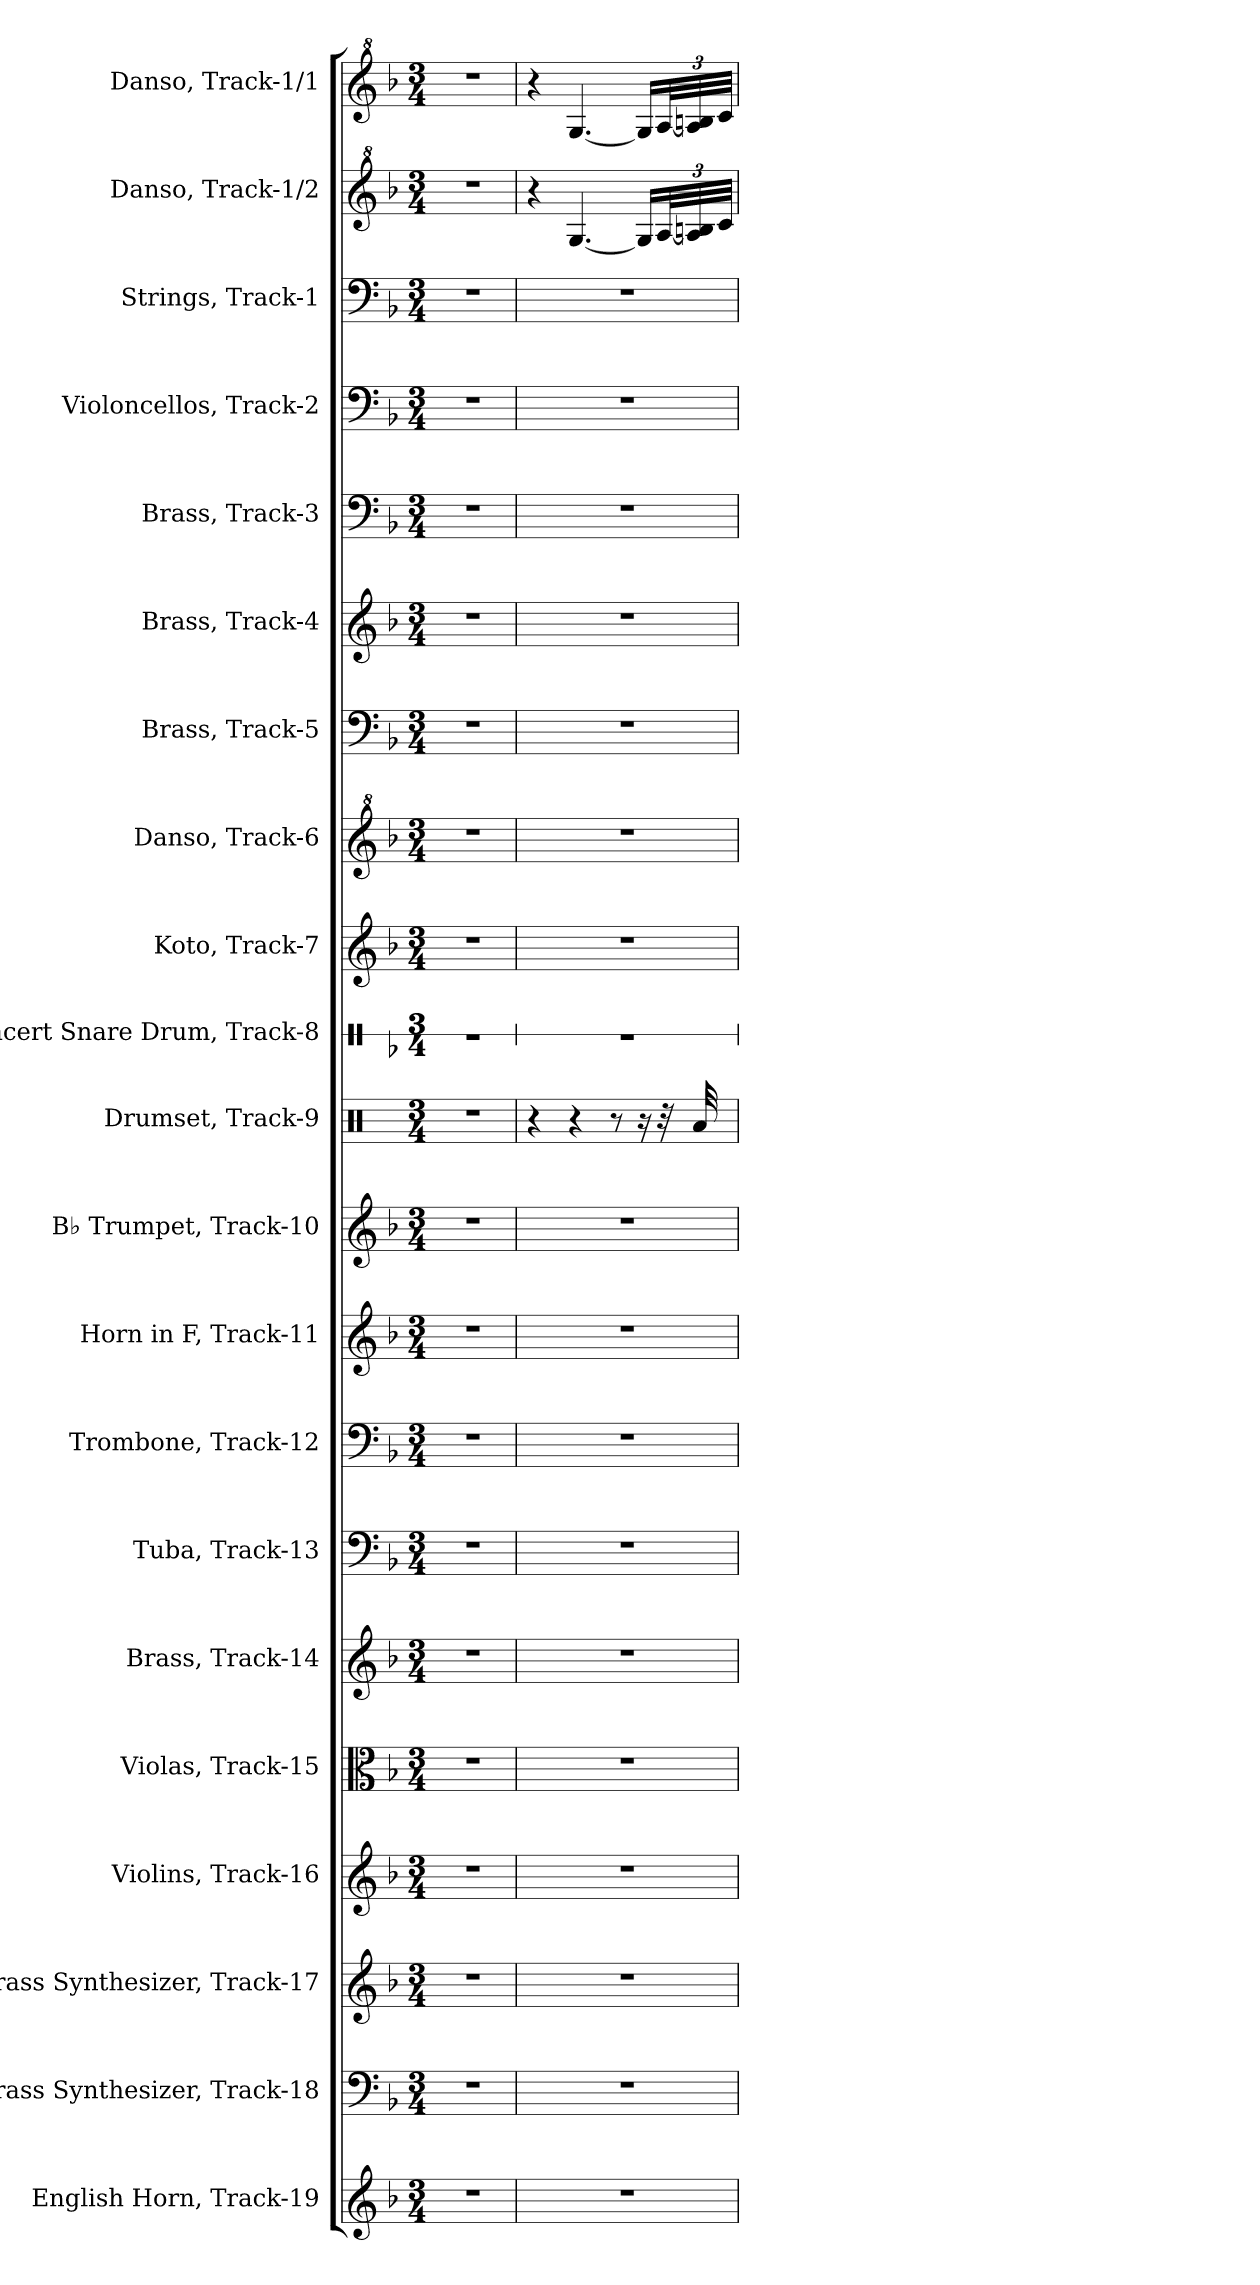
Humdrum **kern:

**kern	**kern	**kern	**kern	**kern	**kern	**kern	**kern	**kern	**kern	**kern	**kern	**kern	**kern	**kern	**kern	**kern	**kern	**kern	**kern	**kern
*part21	*part20	*part19	*part18	*part17	*part16	*part15	*part14	*part13	*part12	*part11	*part10	*part9	*part8	*part7	*part6	*part5	*part4	*part3	*part2	*part1
*staff21	*staff20	*staff19	*staff18	*staff17	*staff16	*staff15	*staff14	*staff13	*staff12	*staff11	*staff10	*staff9	*staff8	*staff7	*staff6	*staff5	*staff4	*staff3	*staff2	*staff1
*I"English Horn, Track-19	*I"Brass Synthesizer, Track-18	*I"Brass Synthesizer, Track-17	*I"Violins, Track-16	*I"Violas, Track-15	*I"Brass, Track-14	*I"Tuba, Track-13	*I"Trombone, Track-12	*I"Horn in F, Track-11	*I"B♭ Trumpet, Track-10	*I"Drumset, Track-9	*I"Concert Snare Drum, Track-8	*I"Koto, Track-7	*I"Danso, Track-6	*I"Brass, Track-5	*I"Brass, Track-4	*I"Brass, Track-3	*I"Violoncellos, Track-2	*I"Strings, Track-1	*I"Danso, Track-1/2	*I"Danso, Track-1/1
*I'E. Hn.	*I'Synth.	*I'Synth.	*I'Vlns.	*I'Vlas.	*I'Br.	*I'Tba.	*I'Tbn.	*	*I'B♭ Tpt.	*I'D. Set	*I'Con. Sn.	*I'Ko.	*I'Da.	*I'Br.	*I'Br.	*I'Br.	*I'Vcs.	*I'St.	*I'Da.	*I'Da.
*	*	*	*	*	*	*	*	*	*	*	*stria1	*	*	*	*	*	*	*	*	*
*clefG2	*clefF4	*clefG2	*clefG2	*clefC3	*clefG2	*clefF4	*clefF4	*clefG2	*clefG2	*clefX	*clefX	*clefG2	*clefG^2	*clefF4	*clefG2	*clefF4	*clefF4	*clefF4	*clefG^2	*clefG^2
*ITrd4c7	*	*	*	*	*	*	*	*ITrd4c7	*ITrd1c2	*	*	*	*	*	*	*	*	*	*	*
*k[b-e-]	*k[b-]	*k[b-]	*k[b-]	*k[b-]	*k[b-]	*k[b-]	*k[b-]	*k[b-e-]	*k[b-e-a-]	*k[]	*k[b-]	*k[b-]	*k[b-]	*k[b-]	*k[b-]	*k[b-]	*k[b-]	*k[b-]	*k[b-]	*k[b-]
*M3/4	*M3/4	*M3/4	*M3/4	*M3/4	*M3/4	*M3/4	*M3/4	*M3/4	*M3/4	*M3/4	*M3/4	*M3/4	*M3/4	*M3/4	*M3/4	*M3/4	*M3/4	*M3/4	*M3/4	*M3/4
*MM120	*MM120	*MM120	*MM120	*MM120	*MM120	*MM120	*MM120	*MM120	*MM120	*MM120	*MM120	*MM120	*MM120	*MM120	*MM120	*MM120	*MM120	*MM120	*MM120	*MM120
=1	=1	=1	=1	=1	=1	=1	=1	=1	=1	=1	=1	=1	=1	=1	=1	=1	=1	=1	=1	=1
2.r	2.r	2.r	2.r	2.r	2.r	2.r	2.r	2.r	2.r	2.r	2.r	2.r	2.r	2.r	2.r	2.r	2.r	2.r	2.r	2.r
=2	=2	=2	=2	=2	=2	=2	=2	=2	=2	=2	=2	=2	=2	=2	=2	=2	=2	=2	=2	=2
2.r	2.r	2.r	2.r	2.r	2.r	2.r	2.r	2.r	2.r	4r	2.r	2.r	2.r	2.r	2.r	2.r	2.r	2.r	4r	4r
.	.	.	.	.	.	.	.	.	.	4r	.	.	.	.	.	.	.	.	[4.g/	[4.g/
.	.	.	.	.	.	.	.	.	.	8r	.	.	.	.	.	.	.	.	.	.
.	.	.	.	.	.	.	.	.	.	16r	.	.	.	.	.	.	.	.	16g/LL]	16g/LL]
*	*	*	*	*	*	*	*	*	*	*	*	*	*	*	*	*	*	*	*Xbrackettup	*Xbrackettup
.	.	.	.	.	.	.	.	.	.	32r	.	.	.	.	.	.	.	.	[48a/L	[48a/L
.	.	.	.	.	.	.	.	.	.	.	.	.	.	.	.	.	.	.	48a/] 48bn/	48a/] 48bn/
.	.	.	.	.	.	.	.	.	.	32Ra/	.	.	.	.	.	.	.	.	.	.
.	.	.	.	.	.	.	.	.	.	.	.	.	.	.	.	.	.	.	48cc/JJJ	48cc/JJJ
=	=	=	=	=	=	=	=	=	=	=	=	=	=	=	=	=	=	=	=	=
*-	*-	*-	*-	*-	*-	*-	*-	*-	*-	*-	*-	*-	*-	*-	*-	*-	*-	*-	*-	*-
